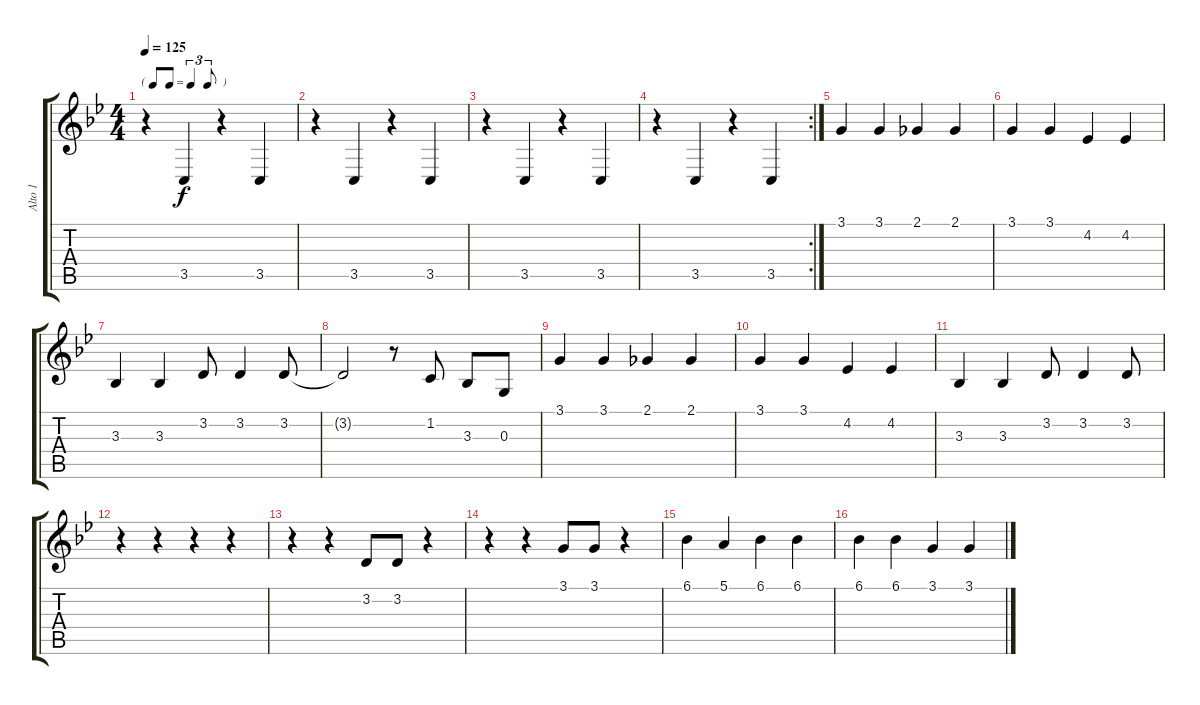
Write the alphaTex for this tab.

\track ("Alto 1" "Alto 1") {instrument altosax}
\staff {score tabs}
\tuning (E4 B3 G3 D3 A2 E2) {hide}
\ts (4 4)
\tf triplet8th
\tempo 125
\clef g2
\ks bb
r.4{dy f instrument melodictom} 3.5.4 r.4 3.5.4 |
r.4 3.5.4 r.4 3.5.4 |
r.4 3.5.4 r.4 3.5.4 |
\rc 2
r.4 3.5.4 r.4 3.5.4 |
3.1.4{instrument altosax} 3.1.4 2.1.4 2.1.4 |
3.1.4 3.1.4 4.2.4 4.2.4 |
3.3.4 3.3.4 3.2.8 3.2.4 3.2.8 |
3.2{t}.2 r.8 1.2.8 3.3.8 0.3.8 |
3.1.4 3.1.4 2.1.4 2.1.4 |
3.1.4 3.1.4 4.2.4 4.2.4 |
3.3.4 3.3.4 3.2.8 3.2.4 3.2.8 |
r.4 r.4 r.4 r.4 |
r.4 r.4 3.2.8 3.2.8 r.4 |
r.4 r.4 3.1.8 3.1.8 r.4 |
6.1.4 5.1.4 6.1.4 6.1.4 |
6.1.4 6.1.4 3.1.4 3.1.4
